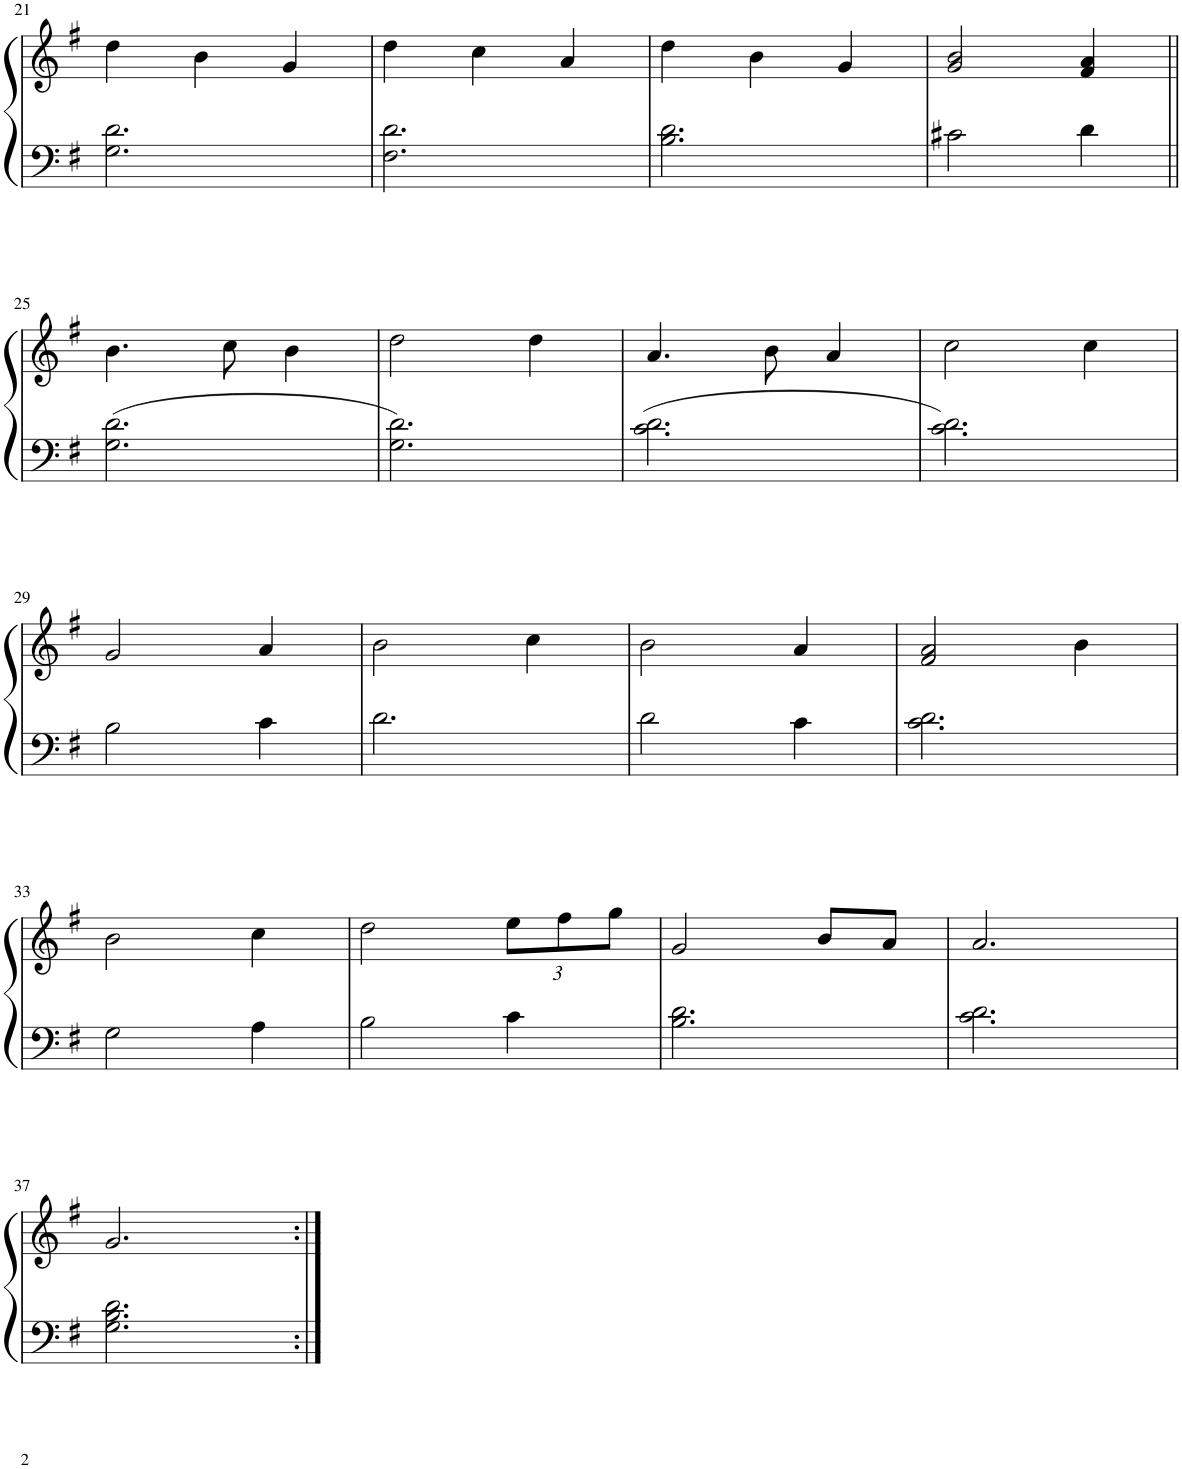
**kern	**kern
*part1	*part1
*staff2	*staff1
*I"Piano	*
*I'Pno.	*
!!LO:PB:g=z
*clefF4	*clefG2
*k[f#]	*k[f#]
*M3/4	*M3/4
=21	=21
2.G\ 2.d\	4dd\
.	4b\
.	4g/
=22	=22
2.F#\ 2.d\	4dd\
.	4cc\
.	4a/
=23	=23
2.B\ 2.d\	4dd\
.	4b\
.	4g/
=24	=24
2c#X\	2g/ 2b/
4d\	4f#/ 4a/
!!LO:LB:g=z
=25||	=25||
2.G\ 2.d\	4.b\
.	8cc\
.	4b\
=26	=26
2.G\ 2.d\	2dd\
.	4dd\
=27	=27
2.c\ 2.d\	4.a/
.	8b\
.	4a/
=28	=28
2.c\ 2.d\	2cc\
.	4cc\
!!LO:LB:g=z
=29	=29
2B\	2g/
4c\	4a/
=30	=30
2.d\	2b\
.	4cc\
=31	=31
2d\	2b\
4c\	4a/
=32	=32
2.c\ 2.d\	2f#/ 2a/
.	4b\
!!LO:LB:g=z
=33	=33
2G\	2b\
4A\	4cc\
=34	=34
2B\	2dd\
*	*Xbrackettup
4c\	12ee\L
.	12ff#\
.	12gg\J
=35	=35
2.B\ 2.d\	2g/
.	8b/L
.	8a/J
=36	=36
2.c\ 2.d\	2.a/
!!LO:LB:g=z
=37	=37
2.G\ 2.B\ 2.d\	2.g/
=:|!	=:|!
*-	*-
